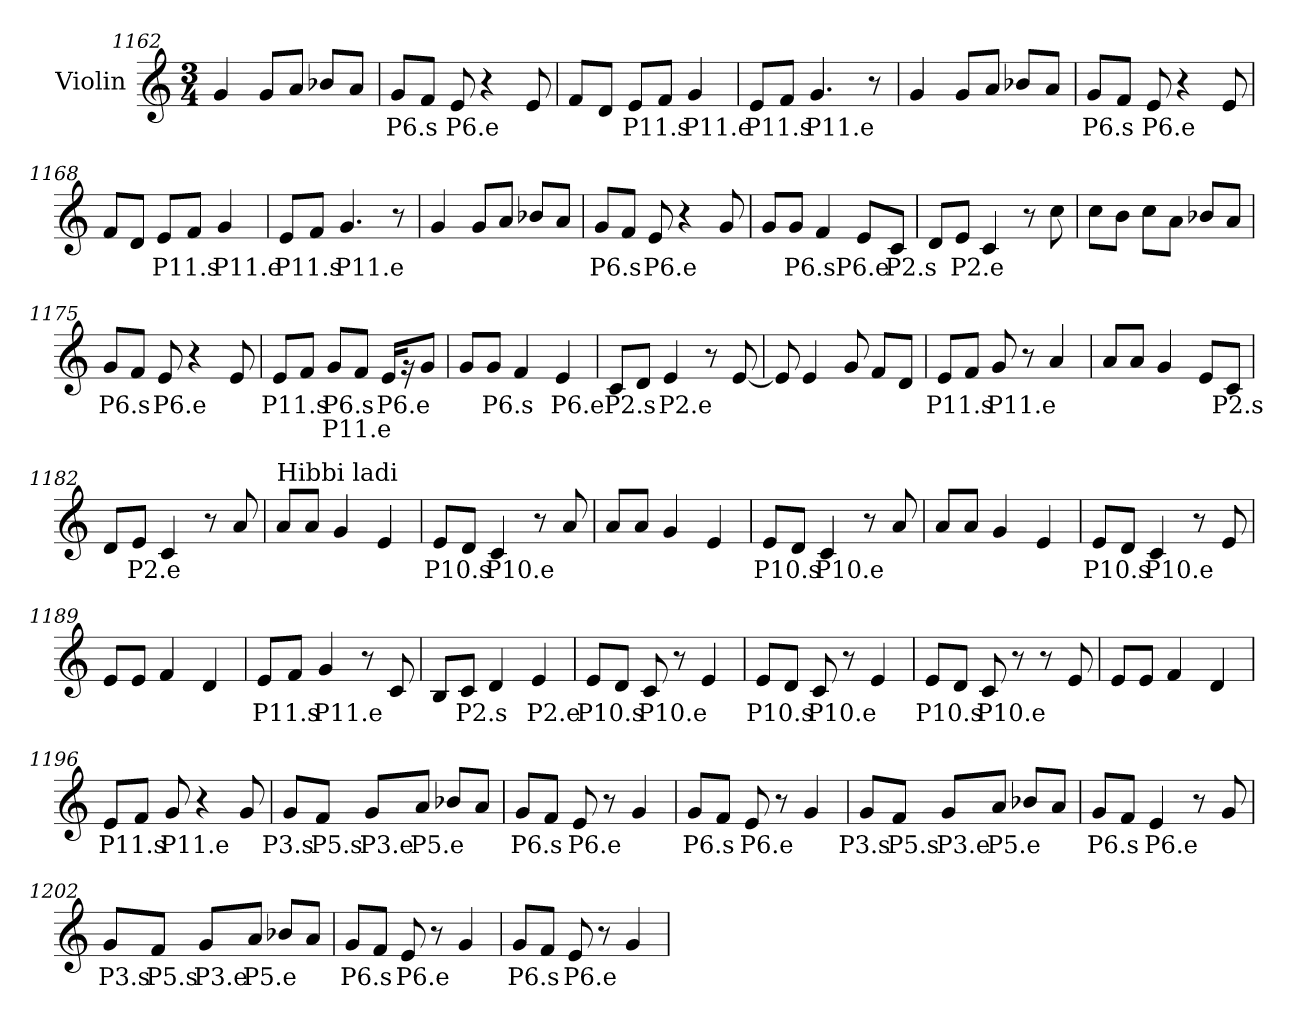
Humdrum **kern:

**kern	**text	**text
*part1	*part1	*part1
*staff1	*staff1	*staff1
*I"Violin	*	*
*clefG2	*	*
*k[]	*	*
*C:	*	*
*M3/4	*	*
=1162	=1162	=1162
4g/	.	.
8g/L	.	.
8a/J	.	.
8b-X/L	.	.
8a/J	.	.
=1163	=1163	=1163
8gi/L	P6.s	.
8fi/J	.	.
8ei/	P6.e	.
4r	.	.
8e/	.	.
=1164	=1164	=1164
8f/L	.	.
8d/J	.	.
8ei/L	P11.s	.
8fi/J	.	.
4gi/	P11.e	.
=1165	=1165	=1165
8ei/L	P11.s	.
8fi/J	.	.
4.gi/	P11.e	.
8r	.	.
=1166	=1166	=1166
4g/	.	.
8g/L	.	.
8a/J	.	.
8b-X/L	.	.
8a/J	.	.
!!LO:LB:g=z
=1167	=1167	=1167
8gi/L	P6.s	.
8fi/J	.	.
8ei/	P6.e	.
4r	.	.
8e/	.	.
=1168	=1168	=1168
8f/L	.	.
8d/J	.	.
8ei/L	P11.s	.
8fi/J	.	.
4gi/	P11.e	.
=1169	=1169	=1169
8ei/L	P11.s	.
8fi/J	.	.
4.gi/	P11.e	.
8r	.	.
=1170	=1170	=1170
4g/	.	.
8g/L	.	.
8a/J	.	.
8b-X/L	.	.
8a/J	.	.
=1171	=1171	=1171
8gi/L	P6.s	.
8fi/J	.	.
8ei/	P6.e	.
4r	.	.
8g/	.	.
=1172	=1172	=1172
8g/L	.	.
8gi/J	P6.s	.
4fi/	.	.
8ei/L	P6.e	.
8ci/J	P2.s	.
!!LO:LB:g=z
=1173	=1173	=1173
8di/L	.	.
8ei/J	P2.e	.
4c/	.	.
8r	.	.
8cc\	.	.
=1174	=1174	=1174
8cc\L	.	.
8b\J	.	.
8cc\L	.	.
8a\J	.	.
8b-X/L	.	.
8a/J	.	.
=1175	=1175	=1175
8gi/L	P6.s	.
8fi/J	.	.
8ei/	P6.e	.
4r	.	.
8e/	.	.
=1176	=1176	=1176
8ei/L	P11.s	.
8fi/J	.	.
8gi/L	P6.s	P11.e
8fi/J	.	.
16ei/KL	P6.e	.
16r	.	.
8g/J	.	.
=1177	=1177	=1177
8g/L	.	.
8gi/J	P6.s	.
4fi/	.	.
4ei/	P6.e	.
=1178	=1178	=1178
8ci/L	P2.s	.
8di/J	.	.
4ei/	P2.e	.
8r	.	.
[8e/	.	.
!!LO:LB:g=z
=1179	=1179	=1179
8e/]	.	.
4e/	.	.
8g/	.	.
8f/L	.	.
8d/J	.	.
=1180	=1180	=1180
8ei/L	P11.s	.
8fi/J	.	.
8gi/	P11.e	.
8r	.	.
4a/	.	.
=1181	=1181	=1181
8a/L	.	.
8a/J	.	.
4g/	.	.
8e/L	.	.
8ci/J	P2.s	.
=1182	=1182	=1182
8di/L	.	.
8ei/J	P2.e	.
4c/	.	.
8r	.	.
8a/	.	.
=1183	=1183	=1183
!LO:TX:a:t=Hibbi ladi	!	!
8a/L	.	.
8a/J	.	.
4g/	.	.
4e/	.	.
=1184	=1184	=1184
8ei/L	P10.s	.
8di/J	.	.
4ci/	P10.e	.
8r	.	.
8a/	.	.
!!LO:LB:g=z
=1185	=1185	=1185
8a/L	.	.
8a/J	.	.
4g/	.	.
4e/	.	.
=1186	=1186	=1186
8ei/L	P10.s	.
8di/J	.	.
4ci/	P10.e	.
8r	.	.
8a/	.	.
=1187	=1187	=1187
8a/L	.	.
8a/J	.	.
4g/	.	.
4e/	.	.
=1188	=1188	=1188
8ei/L	P10.s	.
8di/J	.	.
4ci/	P10.e	.
8r	.	.
8e/	.	.
=1189	=1189	=1189
8e/L	.	.
8e/J	.	.
4f/	.	.
4d/	.	.
=1190	=1190	=1190
8ei/L	P11.s	.
8fi/J	.	.
4gi/	P11.e	.
8r	.	.
8c/	.	.
=1191	=1191	=1191
8B/L	.	.
8ci/J	P2.s	.
4di/	.	.
4ei/	P2.e	.
!!LO:LB:g=z
=1192	=1192	=1192
8ei/L	P10.s	.
8di/J	.	.
8ci/	P10.e	.
8r	.	.
4e/	.	.
=1193	=1193	=1193
8ei/L	P10.s	.
8di/J	.	.
8ci/	P10.e	.
8r	.	.
4e/	.	.
=1194	=1194	=1194
8ei/L	P10.s	.
8di/J	.	.
8ci/	P10.e	.
8r	.	.
8r	.	.
8e/	.	.
=1195	=1195	=1195
8e/L	.	.
8e/J	.	.
4f/	.	.
4d/	.	.
=1196	=1196	=1196
8ei/L	P11.s	.
8fi/J	.	.
8gi/	P11.e	.
4r	.	.
8g/	.	.
=1197	=1197	=1197
8gi/L	P3.s	.
8fi/J	P5.s	.
8gi/L	P3.e	.
8ai/J	P5.e	.
8b-X/L	.	.
8a/J	.	.
!!LO:LB:g=z
=1198	=1198	=1198
8gi/L	P6.s	.
8fi/J	.	.
8ei/	P6.e	.
8r	.	.
4g/	.	.
=1199	=1199	=1199
8gi/L	P6.s	.
8fi/J	.	.
8ei/	P6.e	.
8r	.	.
4g/	.	.
=1200	=1200	=1200
8gi/L	P3.s	.
8fi/J	P5.s	.
8gi/L	P3.e	.
8ai/J	P5.e	.
8b-X/L	.	.
8a/J	.	.
=1201	=1201	=1201
8gi/L	P6.s	.
8fi/J	.	.
4ei/	P6.e	.
8r	.	.
8g/	.	.
=1202	=1202	=1202
8gi/L	P3.s	.
8fi/J	P5.s	.
8gi/L	P3.e	.
8ai/J	P5.e	.
8b-X/L	.	.
8a/J	.	.
=1203	=1203	=1203
8gi/L	P6.s	.
8fi/J	.	.
8ei/	P6.e	.
8r	.	.
4g/	.	.
!!LO:PB:g=z
=1204	=1204	=1204
8gi/L	P6.s	.
8fi/J	.	.
8ei/	P6.e	.
8r	.	.
4g/	.	.
=	=	=
*-	*-	*-
